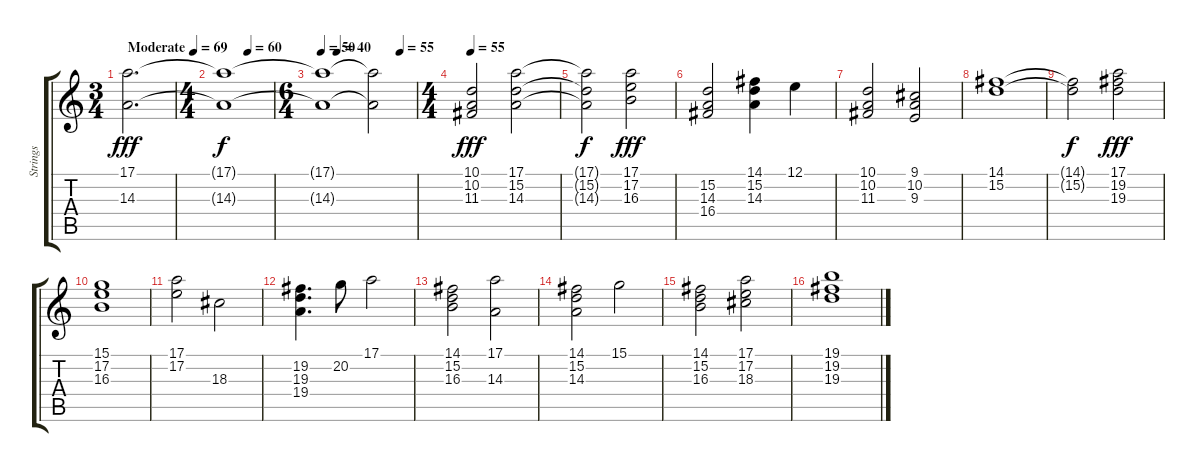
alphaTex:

\track ("Strings" "Strings") {instrument stringensemble1}
\staff {score tabs}
\tuning (E4 B3 G3 D3 A2 E2) {hide}
\ts (3 4)
\tempo (69 "Moderate")
\clef g2
\ks c
(17.1 14.3).2{d dy fff instrument stringensemble1} |
\ts (4 4)
\tempo (60 0.5)
(17.1{t} 14.3{t}).1{dy f} |
\ts (6 4)
\tempo 50
\tempo (40 0.16666666666666666)
\tempo (55 0.8333333333333334)
(17.1{t} 14.3{t}).1 (17.1{t} 14.3{t}).2 |
\ts (4 4)
\tempo 55
(10.1 10.2 11.3).2{dy fff} (17.1 15.2 14.3).2 |
(17.1{t} 15.2{t} 14.3{t}).2{dy f} (17.1 17.2 16.3).2{dy fff} |
(15.2 14.3 16.4).2 (14.1 15.2 14.3).4 12.1.4 |
(10.1 10.2 11.3).2 (9.1 10.2 9.3).2 |
(14.1 15.2).1 |
(14.1{t} 15.2{t}).2{dy f} (17.1 19.2 19.3).2{dy fff} |
(15.1 17.2 16.3).1 |
(17.1 17.2).2 18.3.2 |
(19.2 19.3 19.4).4{d} 20.2.8 17.1.2 |
(14.1 15.2 16.3).2 (17.1 14.3).2 |
(14.1 15.2 14.3).2 15.1.2 |
(14.1 15.2 16.3).2 (17.1 17.2 18.3).2 |
(19.1 19.2 19.3).1
